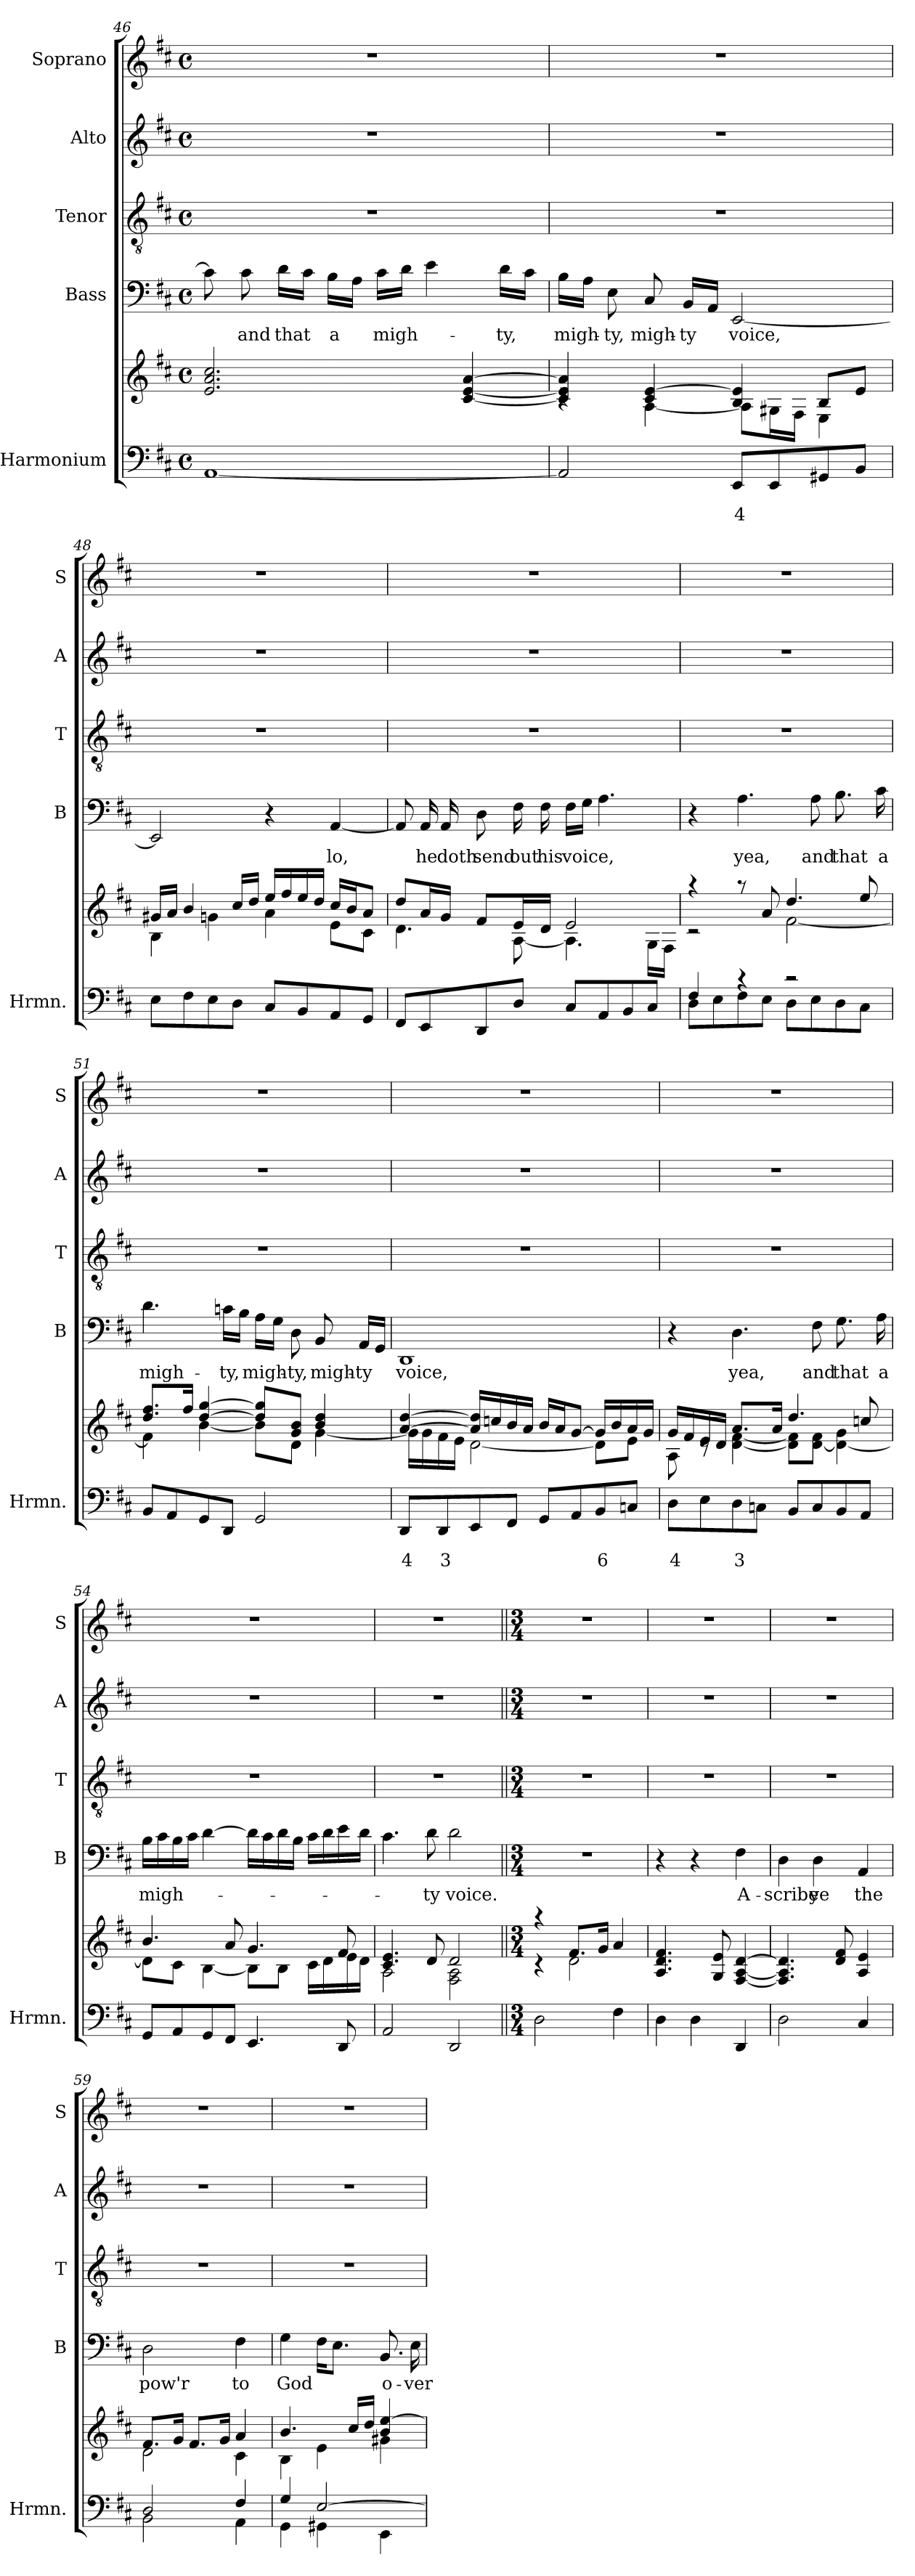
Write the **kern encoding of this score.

**kern	**text	**text	**kern	**kern	**text	**kern	**kern	**kern
*part5	*part5	*part5	*part5	*part4	*part4	*part3	*part2	*part1
*staff6	*staff6	*staff6	*staff5	*staff4	*staff4	*staff3	*staff2	*staff1
*I"Harmonium	*	*	*	*I"Bass	*	*I"Tenor	*I"Alto	*I"Soprano
*I'Hrmn.	*	*	*	*I'B	*	*I'T	*I'A	*I'S
*clefF4	*	*	*clefG2	*clefF4	*	*clefGv2	*clefG2	*clefG2
*k[f#c#]	*	*	*k[f#c#]	*k[f#c#]	*	*k[f#c#]	*k[f#c#]	*k[f#c#]
*D:	*	*	*D:	*D:	*	*D:	*D:	*D:
*M4/4	*	*	*M4/4	*M4/4	*	*M4/4	*M4/4	*M4/4
*met(c)	*	*	*met(c)	*met(c)	*	*met(c)	*met(c)	*met(c)
=46	=46	=46	=46	=46	=46	=46	=46	=46
[1AA	.	.	2.e/ 2.a/ 2.cc#/	8c#\]	.	1r	1r	1r
!	!	!	!	!	!LO:LY:b	!	!	!
.	.	.	.	8c#\	and	.	.	.
!	!	!	!	!	!LO:LY:b	!	!	!
.	.	.	.	16d\LL	that	.	.	.
.	.	.	.	16c#\JJ	.	.	.	.
!	!	!	!	!	!LO:LY:b	!	!	!
.	.	.	.	16B\LL	a	.	.	.
.	.	.	.	16A\JJ	.	.	.	.
!	!	!	!	!	!LO:LY:b	!	!	!
.	.	.	.	16c#\LL	migh-	.	.	.
.	.	.	.	16d\JJ	.	.	.	.
.	.	.	.	4e\	.	.	.	.
.	.	.	[4c#/ [4e/ [4a/	.	.	.	.	.
!	!	!	!	!	!LO:LY:b	!	!	!
.	.	.	.	16d\LL	-ty,	.	.	.
.	.	.	.	16c#\JJ	.	.	.	.
!!LO:PB:g=z
=47	=47	=47	=47	=47	=47	=47	=47	=47
*	*	*	*^	*	*	*	*	*
!	!	!	!	!	!	!LO:LY:b	!	!	!
2AA/]	.	.	4c#/] 4e/] 4a/]	4rc	16B\LL	migh-	1r	1r	1r
.	.	.	.	.	16A\JJ	.	.	.	.
!	!	!	!	!	!	!LO:LY:b	!	!	!
.	.	.	.	.	8E\	-ty,	.	.	.
!	!	!	!	!	!	!LO:LY:b	!	!	!
.	.	.	4c#/ [>4e/	[<4A\	8C#/	migh-	.	.	.
!	!	!	!	!	!	!LO:LY:b	!	!	!
.	.	.	.	.	16BB/LL	-ty	.	.	.
.	.	.	.	.	16AA/JJ	.	.	.	.
!	!	!LO:LY:b	!	!	!	!LO:LY:b	!	!	!
8EE/L	.	4	4B/ 4e/]	8A\L]	[2EE/	voice,	.	.	.
8EE/	.	.	.	16G#X\L	.	.	.	.	.
.	.	.	.	16F#\JJ	.	.	.	.	.
8GG#X/	.	.	8B/L	4E\	.	.	.	.	.
8BB/J	.	.	8e/J	.	.	.	.	.	.
=48	=48	=48	=48	=48	=48	=48	=48	=48	=48
8E\L	.	.	16g#X/LL	4B\	2EE/]	.	1r	1r	1r
.	.	.	16a/JJ	.	.	.	.	.	.
8F#\	.	.	4b/	.	.	.	.	.	.
8E\	.	.	.	4g\	.	.	.	.	.
8D\J	.	.	16cc#/LL	.	.	.	.	.	.
.	.	.	16dd/JJ	.	.	.	.	.	.
8C#/L	.	.	16ee/LL	4a\	4r	.	.	.	.
.	.	.	16ff#/	.	.	.	.	.	.
8BB/	.	.	16ee/	.	.	.	.	.	.
.	.	.	16dd/JJ	.	.	.	.	.	.
!	!	!	!	!	!	!LO:LY:b	!	!	!
8AA/	.	.	16cc#/LL	8e\L	[4AA/	lo,	.	.	.
.	.	.	16b/J	.	.	.	.	.	.
8GG/J	.	.	8a/J	8c#\J	.	.	.	.	.
=49	=49	=49	=49	=49	=49	=49	=49	=49	=49
8FF#/L	.	.	8dd/L	4.d\	8AA/]	.	1r	1r	1r
!	!	!	!	!	!	!LO:LY:b	!	!	!
8EE/	.	.	16a/L	.	16AA/	he	.	.	.
!	!	!	!	!	!	!LO:LY:b	!	!	!
.	.	.	16g/JJ	.	16AA/	doth	.	.	.
!	!	!	!	!	!	!LO:LY:b	!	!	!
8DD/	.	.	8f#/L	.	8D\	send	.	.	.
!	!	!	!	!	!	!LO:LY:b	!	!	!
8D/J	.	.	16e/L	[<8A\	16F#\	out	.	.	.
!	!	!	!	!	!	!LO:LY:b	!	!	!
.	.	.	16d/JJ	.	16F#\	his	.	.	.
!	!	!	!	!	!	!LO:LY:b	!	!	!
8C#/L	.	.	2e/	4.A\]	16F#\LL	voice,	.	.	.
.	.	.	.	.	16G\JJ	.	.	.	.
8AA/	.	.	.	.	4.A\	.	.	.	.
8BB/	.	.	.	.	.	.	.	.	.
8C#/J	.	.	.	16G\LL	.	.	.	.	.
.	.	.	.	16F#\JJ	.	.	.	.	.
!!LO:LB:g=z
=50	=50	=50	=50	=50	=50	=50	=50	=50	=50
*^	*	*	*	*	*	*	*	*	*
4F#/	8D\L	.	.	4raa	2rc	4r	.	1r	1r	1r
.	8E\	.	.	.	.	.	.	.	.	.
!	!	!	!	!	!	!	!LO:LY:b	!	!	!
4rc	8F#\	.	.	8raa	.	4.A\	yea,	.	.	.
.	8E\J	.	.	8a/	.	.	.	.	.	.
2rc	8D\L	.	.	4.dd/	[<2f#\	.	.	.	.	.
!	!	!	!	!	!	!	!LO:LY:b	!	!	!
.	8E\	.	.	.	.	8A\	and	.	.	.
!	!	!	!	!	!	!	!LO:LY:b	!	!	!
.	8D\	.	.	.	.	8.B\	that	.	.	.
.	8C#\J	.	.	8ee/	.	.	.	.	.	.
!	!	!	!	!	!	!	!LO:LY:b	!	!	!
.	.	.	.	.	.	16c#\	a	.	.	.
*v	*v	*	*	*	*	*	*	*	*	*
=51	=51	=51	=51	=51	=51	=51	=51	=51	=51
!	!	!	!	!	!	!LO:LY:b	!	!	!
8BB/L	.	.	8.dd/ 8.ff#/L	4f#\]	4.d\	migh-	1r	1r	1r
8AA/	.	.	.	.	.	.	.	.	.
.	.	.	16ff#/Jk	.	.	.	.	.	.
8GG/	.	.	[>4dd/ [>4gg/	[<4b\	.	.	.	.	.
!	!	!	!	!	!	!LO:LY:b	!	!	!
8DD/J	.	.	.	.	16cn\LL	-ty,	.	.	.
.	.	.	.	.	16B\JJ	.	.	.	.
!	!	!	!	!	!	!LO:LY:b	!	!	!
2GG/	.	.	8dd/] 8gg/]L	8b\L]	16A\LL	migh-	.	.	.
.	.	.	.	.	16G\JJ	.	.	.	.
!	!	!	!	!	!	!LO:LY:b	!	!	!
.	.	.	8g/ 8b/J	8d\J	8D\	-ty,	.	.	.
!	!	!	!	!	!	!LO:LY:b	!	!	!
.	.	.	4b/ 4dd/	[<4g\	8BB/	migh-	.	.	.
!	!	!	!	!	!	!LO:LY:b	!	!	!
.	.	.	.	.	16AA/LL	-ty	.	.	.
.	.	.	.	.	16GG/JJ	.	.	.	.
=52	=52	=52	=52	=52	=52	=52	=52	=52	=52
!	!	!LO:LY:b	!	!	!	!LO:LY:b	!	!	!
8DD/L	.	4	[>4a/ [>4dd/	16g\LL]	1DD	voice,	1r	1r	1r
.	.	.	.	16g\	.	.	.	.	.
!	!	!LO:LY:b	!	!	!	!	!	!	!
8DD/	.	3	.	16f#\	.	.	.	.	.
.	.	.	.	16e\JJ	.	.	.	.	.
8EE/	.	.	16a/] 16dd/]LL	[<2d\	.	.	.	.	.
.	.	.	16ccn/	.	.	.	.	.	.
8FF#/J	.	.	16b/	.	.	.	.	.	.
.	.	.	16a/JJ	.	.	.	.	.	.
8GG/L	.	.	16b/LL	.	.	.	.	.	.
.	.	.	16a/J	.	.	.	.	.	.
8AA/	.	.	[>8g/J	.	.	.	.	.	.
!	!	!LO:LY:b	!	!	!	!	!	!	!
8BB/	.	6	16g/LL]	8d\L]	.	.	.	.	.
.	.	.	16b/	.	.	.	.	.	.
8Cn/J	.	.	16a/	8e\J	.	.	.	.	.
.	.	.	16g/JJ	.	.	.	.	.	.
!!LO:LB:g=z
=53	=53	=53	=53	=53	=53	=53	=53	=53	=53
!	!	!LO:LY:b	!	!	!	!	!	!	!
8D\L	.	4	16g/LL	8A\	4r	.	1r	1r	1r
.	.	.	16f#/	.	.	.	.	.	.
8E\	.	.	16e/	8rc	.	.	.	.	.
.	.	.	16d/JJ	.	.	.	.	.	.
!	!	!LO:LY:b	!	!	!	!LO:LY:b	!	!	!
8D\	.	3	8.a/L	[<4d\ [<4f#\	4.D\	yea,	.	.	.
8Cn\J	.	.	.	.	.	.	.	.	.
.	.	.	16a/Jk	.	.	.	.	.	.
8BB/L	.	.	4.dd/	8d\] 8f#\]L	.	.	.	.	.
!	!	!	!	!	!	!LO:LY:b	!	!	!
8C/	.	.	.	[<8d\ 8f#\J	8F#\	and	.	.	.
!	!	!	!	!	!	!LO:LY:b	!	!	!
8BB/	.	.	.	4d\_ 4g\	8.G\	that	.	.	.
8AA/J	.	.	8ccn/	.	.	.	.	.	.
!	!	!	!	!	!	!LO:LY:b	!	!	!
.	.	.	.	.	16A\	a	.	.	.
=54	=54	=54	=54	=54	=54	=54	=54	=54	=54
!	!	!	!	!	!	!LO:LY:b	!	!	!
8GG/L	.	.	4.b/	8d\L]	16B\LL	migh-	1r	1r	1r
.	.	.	.	.	16c#\	.	.	.	.
8AA/	.	.	.	8c#\J	16B\	.	.	.	.
.	.	.	.	.	16c#\JJ	.	.	.	.
8GG/	.	.	.	[<4B\	[4d\	.	.	.	.
8FF#/J	.	.	8a/	.	.	.	.	.	.
4.EE/	.	.	4.g/	8B\L]	16d\LL]	.	.	.	.
.	.	.	.	.	16c#\	.	.	.	.
.	.	.	.	8B\J	16d\	.	.	.	.
.	.	.	.	.	16B\JJ	.	.	.	.
.	.	.	.	16c#\LL	16c#\LL	.	.	.	.
.	.	.	.	16d\	16d\	.	.	.	.
8DD/	.	.	8f#/	16e\	16e\	.	.	.	.
.	.	.	.	16d\JJ	16d\JJ	.	.	.	.
=55	=55	=55	=55	=55	=55	=55	=55	=55	=55
2AA/	.	.	4.c#/ 4.e/	2A\	4.c#\	.	1r	1r	1r
!	!	!	!	!	!	!LO:LY:b	!	!	!
.	.	.	8d/	.	8d\	-ty	.	.	.
!	!	!	!	!	!	!LO:LY:b	!	!	!
2DD/	.	.	2d/	2F#\ 2A\	2d\	voice.	.	.	.
=56||	=56||	=56||	=56||	=56||	=56||	=56||	=56||	=56||	=56||
*M3/4	*	*	*M3/4	*	*M3/4	*	*M3/4	*M3/4	*M3/4
2D\	.	.	4raa	4rc	2.r	.	2.r	2.r	2.r
.	.	.	8.f#/L	2d\	.	.	.	.	.
.	.	.	16g/Jk	.	.	.	.	.	.
4F#\	.	.	4a/	.	.	.	.	.	.
*	*	*	*v	*v	*	*	*	*	*
=57	=57	=57	=57	=57	=57	=57	=57	=57
4D\	.	.	4.A/ 4.d/ 4.f#/	4r	.	2.r	2.r	2.r
4D\	.	.	.	4r	.	.	.	.
.	.	.	8G/ 8e/	.	.	.	.	.
!	!	!	!	!	!LO:LY:b	!	!	!
4DD/	.	.	[4F#/ [4A/ [4d/	4F#\	A-	.	.	.
!!LO:LB:g=z
=58	=58	=58	=58	=58	=58	=58	=58	=58
!	!	!	!	!	!LO:LY:b	!	!	!
2D\	.	.	4.F#/] 4.A/] 4.d/]	4D\	-scribe	2.r	2.r	2.r
!	!	!	!	!	!LO:LY:b	!	!	!
.	.	.	.	4D\	ye	.	.	.
.	.	.	8d/ 8f#/	.	.	.	.	.
!	!	!	!	!	!LO:LY:b	!	!	!
4C#/	.	.	4A/ 4e/	4AA/	the	.	.	.
=59	=59	=59	=59	=59	=59	=59	=59	=59
*^	*	*	*^	*	*	*	*	*
!	!	!	!	!	!	!	!LO:LY:b	!	!	!
2D/	2BB\	.	.	8.f#/L	2d\	2D\	pow'r	2.r	2.r	2.r
.	.	.	.	16g/Jk	.	.	.	.	.	.
.	.	.	.	8.f#/L	.	.	.	.	.	.
.	.	.	.	16g/Jk	.	.	.	.	.	.
!	!	!	!	!	!	!	!LO:LY:b	!	!	!
4F#/	4AA\	.	.	4a/	4c#\	4F#\	to	.	.	.
=60	=60	=60	=60	=60	=60	=60	=60	=60	=60	=60
!	!	!	!	!	!	!	!LO:LY:b	!	!	!
4G/	4GG\	.	.	4.b/	4B\	4G\	God	2.r	2.r	2.r
[>2E/	4GG#X\	.	.	.	4e\	16F#\KL	.	.	.	.
.	.	.	.	.	.	8.E\J	.	.	.	.
.	.	.	.	16cc#/LL	.	.	.	.	.	.
.	.	.	.	16dd/JJ	.	.	.	.	.	.
!	!	!	!	!	!	!	!LO:LY:b	!	!	!
.	4EE\	.	.	4b/ [>4ee/	4g#X\	8.BB/	o-	.	.	.
!	!	!	!	!	!	!	!LO:LY:b	!	!	!
.	.	.	.	.	.	16E\	-ver	.	.	.
*v	*v	*	*	*	*	*	*	*	*	*
*	*	*	*v	*v	*	*	*	*	*
=	=	=	=	=	=	=	=	=
*-	*-	*-	*-	*-	*-	*-	*-	*-
